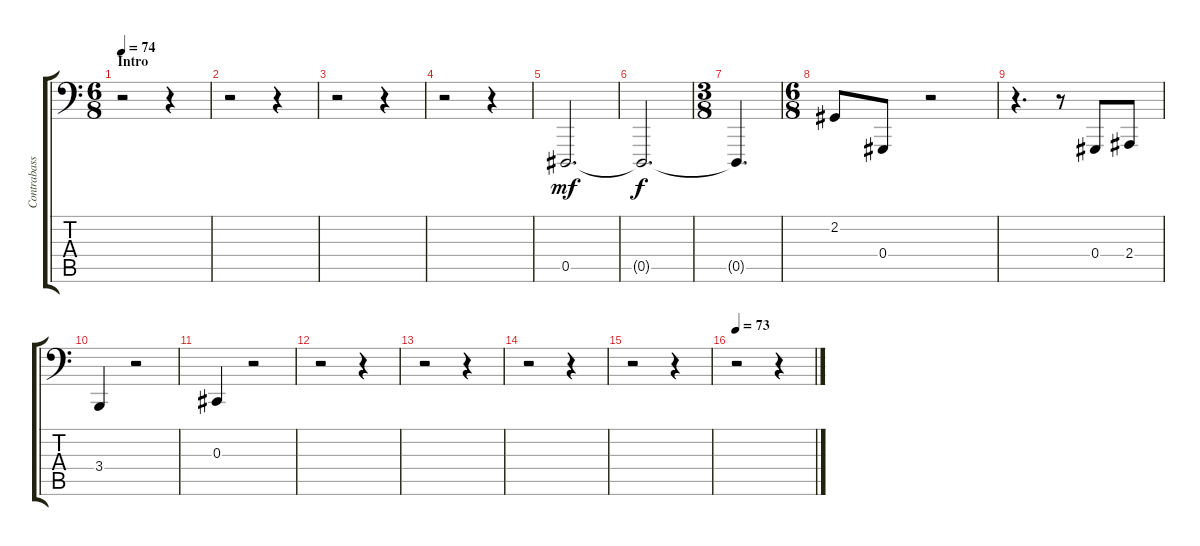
\track ("Contrabass Section (SF Symphony)" "Contrabass") {instrument stringensemble1}
\staff {score tabs}
\tuning (B2 Gb2 Db2 Ab1 Eb1 Bb0) {hide}
\ts (6 8)
\section ("" "Intro")
\tempo 74
\clef f4
\ks c
r.2{dy mf instrument stringensemble1} r.4 |
r.2 r.4 |
r.2 r.4 |
r.2 r.4 |
0.5.2{d} |
0.5{t}.2{d dy f} |
\ts (3 8)
0.5{t}.4{d} |
\ts (6 8)
2.2.8{instrument pizzicatostrings} 0.4.8 r.2 |
r.4{d} r.8 0.4.8 2.4.8 |
3.4.4 r.2 |
0.3.4 r.2 |
r.2 r.4 |
r.2 r.4 |
r.2 r.4 |
r.2 r.4 |
\tempo 73
r.2 r.4
